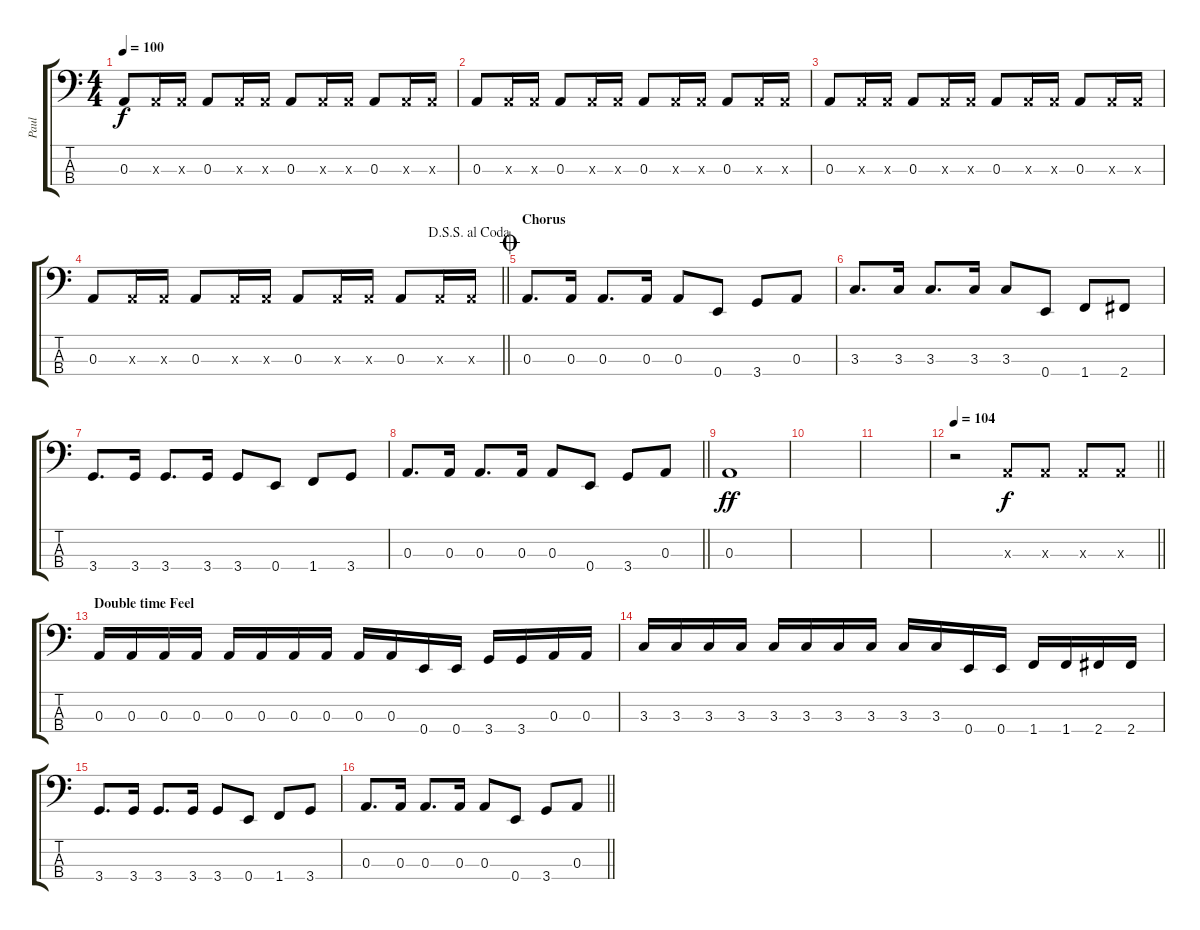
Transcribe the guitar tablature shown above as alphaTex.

\track ("Paul" "Paul") {instrument electricbasspick}
\staff {score tabs}
\tuning (G2 D2 A1 E1) {hide}
\ts (4 4)
\tempo 100
\clef f4
\ks c
0.3.8{dy f} 0.3{x}.16 0.3{x}.16 0.3.8 0.3{x}.16 0.3{x}.16 0.3.8 0.3{x}.16 0.3{x}.16 0.3.8 0.3{x}.16 0.3{x}.16 |
0.3.8 0.3{x}.16 0.3{x}.16 0.3.8 0.3{x}.16 0.3{x}.16 0.3.8 0.3{x}.16 0.3{x}.16 0.3.8 0.3{x}.16 0.3{x}.16 |
0.3.8 0.3{x}.16 0.3{x}.16 0.3.8 0.3{x}.16 0.3{x}.16 0.3.8 0.3{x}.16 0.3{x}.16 0.3.8 0.3{x}.16 0.3{x}.16 |
\jump dalsegnosegnoalcoda
\barLineRight lightlight
0.3.8 0.3{x}.16 0.3{x}.16 0.3.8 0.3{x}.16 0.3{x}.16 0.3.8 0.3{x}.16 0.3{x}.16 0.3.8 0.3{x}.16 0.3{x}.16 |
\section ("" "Chorus")
\jump coda
0.3.8{d} 0.3.16 0.3.8{d} 0.3.16 0.3.8 0.4.8 3.4.8 0.3.8 |
3.3.8{d} 3.3.16 3.3.8{d} 3.3.16 3.3.8 0.4.8 1.4.8 2.4.8 |
3.4.8{d} 3.4.16 3.4.8{d} 3.4.16 3.4.8 0.4.8 1.4.8 3.4.8 |
\barLineRight lightlight
0.3.8{d} 0.3.16 0.3.8{d} 0.3.16 0.3.8 0.4.8 3.4.8 0.3.8 |
0.3.1{dy ff} |
|
|
\tempo 104
\barLineRight lightlight
r.2 0.3{x}.8{dy f} 0.3{x}.8 0.3{x}.8 0.3{x}.8 |
\section ("" "Double time Feel")
0.3.16 0.3.16 0.3.16 0.3.16 0.3.16 0.3.16 0.3.16 0.3.16 0.3.16 0.3.16 0.4.16 0.4.16 3.4.16 3.4.16 0.3.16 0.3.16 |
3.3.16 3.3.16 3.3.16 3.3.16 3.3.16 3.3.16 3.3.16 3.3.16 3.3.16 3.3.16 0.4.16 0.4.16 1.4.16 1.4.16 2.4.16 2.4.16 |
3.4.8{d} 3.4.16 3.4.8{d} 3.4.16 3.4.8 0.4.8 1.4.8 3.4.8 |
\barLineRight lightlight
0.3.8{d} 0.3.16 0.3.8{d} 0.3.16 0.3.8 0.4.8 3.4.8 0.3.8
